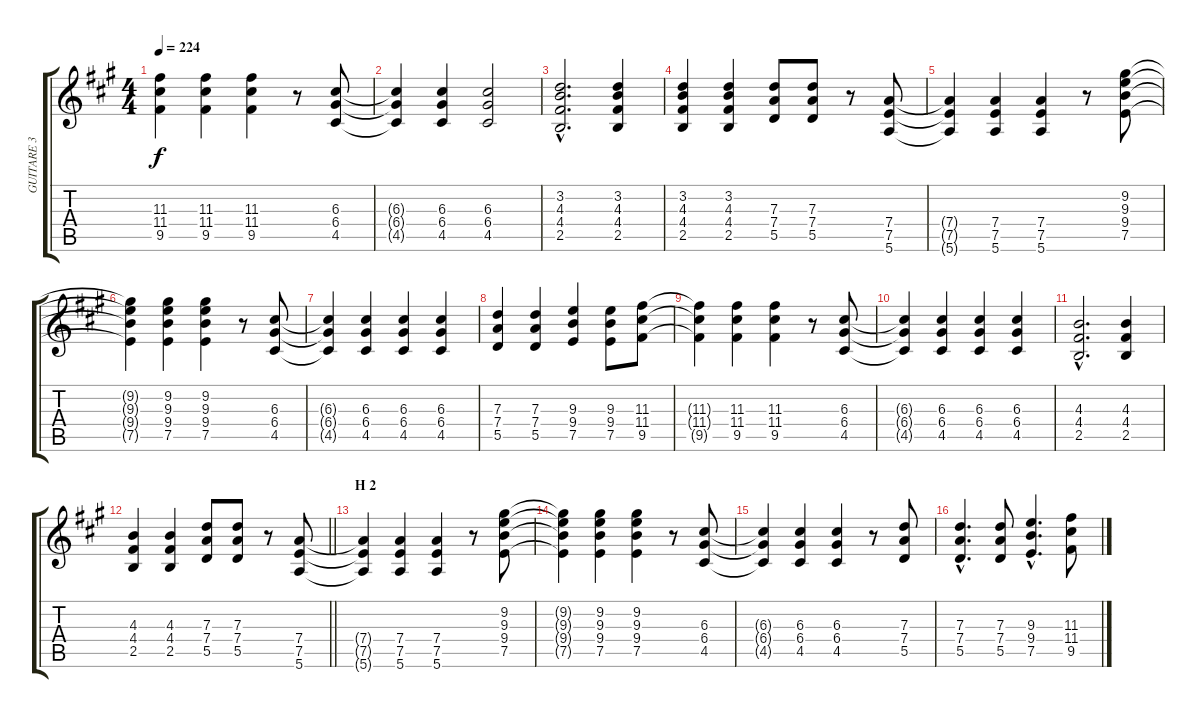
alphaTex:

\track ("GUITARE 3" "GUITARE 3") {instrument distortionguitar}
\staff {score tabs}
\tuning (E4 B3 G3 D3 A2 E2) {hide}
\ts (4 4)
\tempo 224
\clef g2
\ks a
(11.3{t} 11.4{t} 9.5{t}).4{dy f} (11.3 11.4 9.5).4 (11.3 11.4 9.5).4 r.8 (6.3 6.4 4.5).8 |
(6.3{t} 6.4{t} 4.5{t}).4 (6.3 6.4 4.5).4 (6.3 6.4 4.5).2 |
(3.2{hac} 4.3{hac} 4.4{hac} 2.5{hac}).2{d} (3.2 4.3 4.4 2.5).4 |
(3.2 4.3 4.4 2.5).4 (3.2 4.3 4.4 2.5).4 (7.3 7.4 5.5).8 (7.3 7.4 5.5).8 r.8 (7.4 7.5 5.6).8 |
(7.4{t} 7.5{t} 5.6{t}).4 (7.4 7.5 5.6).4 (7.4 7.5 5.6).4 r.8 (9.2 9.3 9.4 7.5).8 |
(9.2{t} 9.3{t} 9.4{t} 7.5{t}).4 (9.2 9.3 9.4 7.5).4 (9.2 9.3 9.4 7.5).4 r.8 (6.3 6.4 4.5).8 |
(6.3{t} 6.4{t} 4.5{t}).4 (6.3 6.4 4.5).4 (6.3 6.4 4.5).4 (6.3 6.4 4.5).4 |
(7.3 7.4 5.5).4 (7.3 7.4 5.5).4 (9.3 9.4 7.5).4 (9.3 9.4 7.5).8 (11.3 11.4 9.5).8 |
(11.3{t} 11.4{t} 9.5{t}).4 (11.3 11.4 9.5).4 (11.3 11.4 9.5).4 r.8 (6.3 6.4 4.5).8 |
(6.3{t} 6.4{t} 4.5{t}).4 (6.3 6.4 4.5).4 (6.3 6.4 4.5).4 (6.3 6.4 4.5).4 |
(4.3{hac} 4.4{hac} 2.5{hac}).2{d} (4.3 4.4 2.5).4 |
\barLineRight lightlight
(4.3 4.4 2.5).4 (4.3 4.4 2.5).4 (7.3 7.4 5.5).8 (7.3 7.4 5.5).8 r.8 (7.4 7.5 5.6).8 |
\section ("" "H 2")
(7.4{t} 7.5{t} 5.6{t}).4 (7.4 7.5 5.6).4 (7.4 7.5 5.6).4 r.8 (9.2 9.3 9.4 7.5).8 |
(9.2{t} 9.3{t} 9.4{t} 7.5{t}).4 (9.2 9.3 9.4 7.5).4 (9.2 9.3 9.4 7.5).4 r.8 (6.3 6.4 4.5).8 |
(6.3{t} 6.4{t} 4.5{t}).4 (6.3 6.4 4.5).4 (6.3 6.4 4.5).4 r.8 (7.3 7.4 5.5).8 |
(7.3{hac} 7.4{hac} 5.5{hac}).4{d} (7.3 7.4 5.5).8 (9.3{hac} 9.4{hac} 7.5{hac}).4{d} (11.3 11.4 9.5).8
